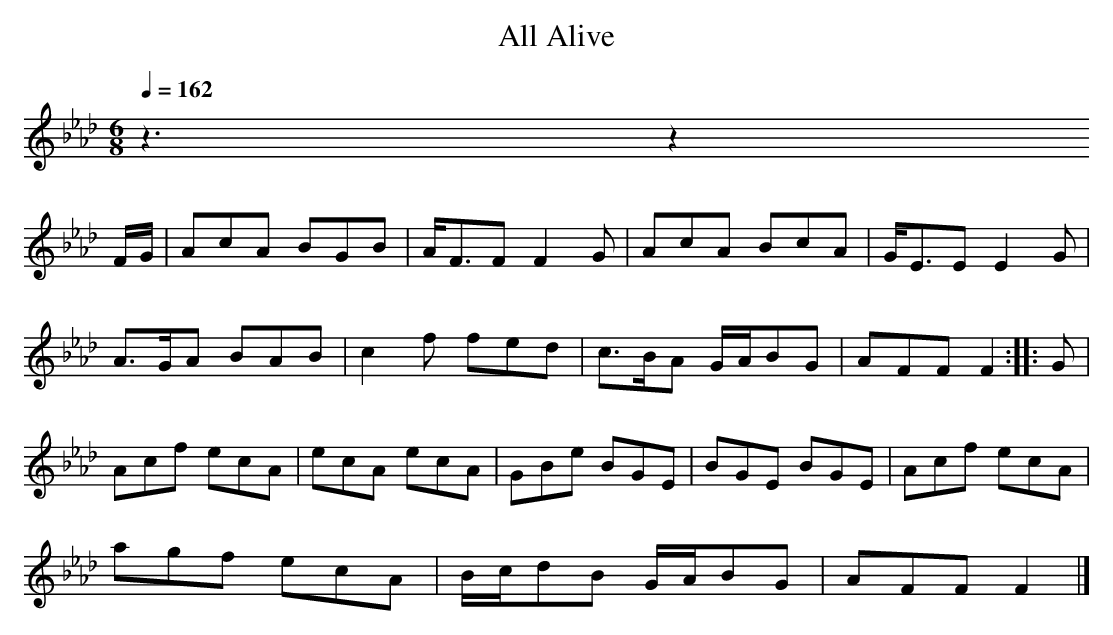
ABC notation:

X:1
T: All Alive
M: 6/8
L: 1/8
Q: 1/4=162
K: Fm % 4 flats
V:1
z3 z2
F/G/ | AcA BGB | A<FF F2G | AcA BcA | G<EE E2G |
A>GA BAB | c2f fed | c>BA G/A/BG | AFF F2 :: G |
Acf ecA | ecA ecA | GBe BGE | BGE BGE | Acf ecA |
agf ecA | B/c/dB G/A/BG | AFF F2 |]
